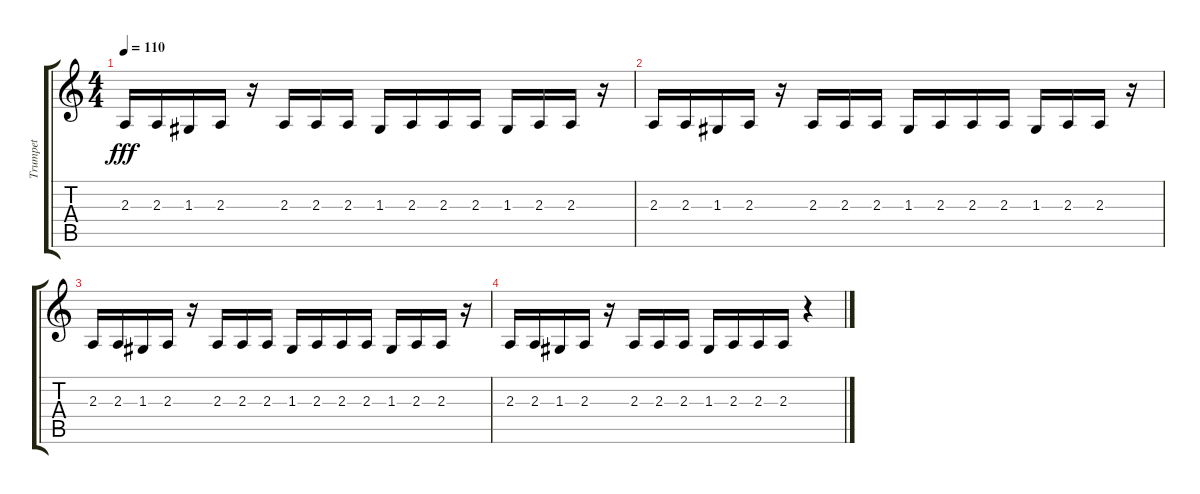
\track ("Trumpet" "Trumpet") {instrument trumpet}
\staff {score tabs}
\tuning (E4 B3 G3 D3 A2 E2) {hide}
\ts (4 4)
\tempo 110
\clef g2
\ks c
2.3.16{dy fff} 2.3.16 1.3.16 2.3.16 r.16 2.3.16 2.3.16 2.3.16 1.3.16 2.3.16 2.3.16 2.3.16 1.3.16 2.3.16 2.3.16 r.16 |
2.3.16 2.3.16 1.3.16 2.3.16 r.16 2.3.16 2.3.16 2.3.16 1.3.16 2.3.16 2.3.16 2.3.16 1.3.16 2.3.16 2.3.16 r.16 |
2.3.16 2.3.16 1.3.16 2.3.16 r.16 2.3.16 2.3.16 2.3.16 1.3.16 2.3.16 2.3.16 2.3.16 1.3.16 2.3.16 2.3.16 r.16 |
2.3.16 2.3.16 1.3.16 2.3.16 r.16 2.3.16 2.3.16 2.3.16 1.3.16 2.3.16 2.3.16 2.3.16 r.4
